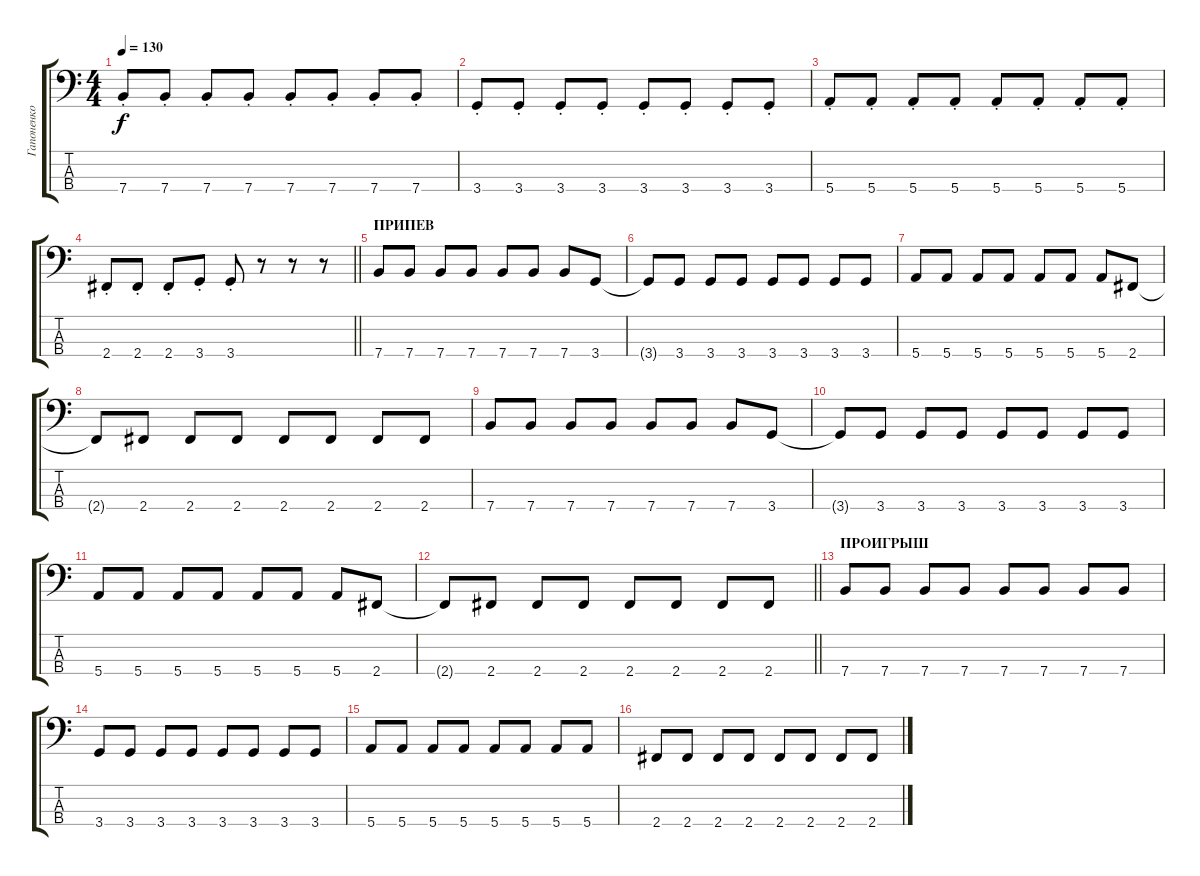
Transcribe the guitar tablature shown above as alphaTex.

\track ("Гапоненко Андрей" "Гапоненко ") {instrument electricbassfinger}
\staff {score tabs}
\tuning (G2 D2 A1 E1) {hide}
\ts (4 4)
\tempo 130
\clef f4
\ks c
7.4{st}.8{dy f} 7.4{st}.8 7.4{st}.8 7.4{st}.8 7.4{st}.8 7.4{st}.8 7.4{st}.8 7.4{st}.8 |
3.4{st}.8 3.4{st}.8 3.4{st}.8 3.4{st}.8 3.4{st}.8 3.4{st}.8 3.4{st}.8 3.4{st}.8 |
5.4{st}.8 5.4{st}.8 5.4{st}.8 5.4{st}.8 5.4{st}.8 5.4{st}.8 5.4{st}.8 5.4{st}.8 |
\barLineRight lightlight
2.4{st}.8 2.4{st}.8 2.4{st}.8 3.4{st}.8 3.4{st}.8 r.8 r.8 r.8 |
\section ("" "ПРИПЕВ")
7.4.8 7.4.8 7.4.8 7.4.8 7.4.8 7.4.8 7.4.8 3.4.8 |
3.4{t}.8 3.4.8 3.4.8 3.4.8 3.4.8 3.4.8 3.4.8 3.4.8 |
5.4.8 5.4.8 5.4.8 5.4.8 5.4.8 5.4.8 5.4.8 2.4.8 |
2.4{t}.8 2.4.8 2.4.8 2.4.8 2.4.8 2.4.8 2.4.8 2.4.8 |
7.4.8 7.4.8 7.4.8 7.4.8 7.4.8 7.4.8 7.4.8 3.4.8 |
3.4{t}.8 3.4.8 3.4.8 3.4.8 3.4.8 3.4.8 3.4.8 3.4.8 |
5.4.8 5.4.8 5.4.8 5.4.8 5.4.8 5.4.8 5.4.8 2.4.8 |
\barLineRight lightlight
2.4{t}.8 2.4.8 2.4.8 2.4.8 2.4.8 2.4.8 2.4.8 2.4.8 |
\section ("" "ПРОИГРЫШ")
7.4.8 7.4.8 7.4.8 7.4.8 7.4.8 7.4.8 7.4.8 7.4.8 |
3.4.8 3.4.8 3.4.8 3.4.8 3.4.8 3.4.8 3.4.8 3.4.8 |
5.4.8 5.4.8 5.4.8 5.4.8 5.4.8 5.4.8 5.4.8 5.4.8 |
2.4.8 2.4.8 2.4.8 2.4.8 2.4.8 2.4.8 2.4.8 2.4.8
